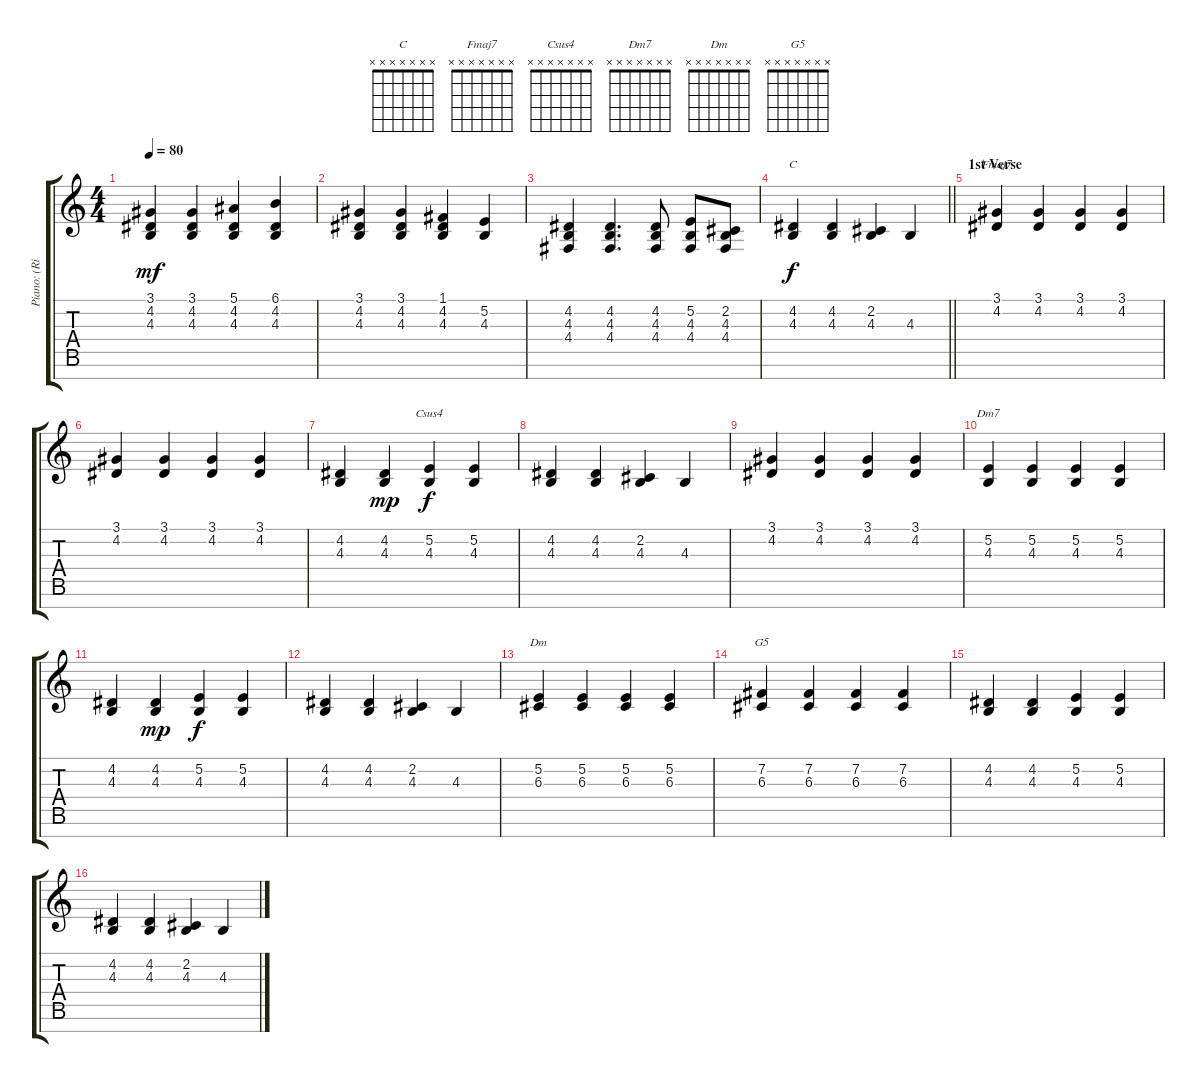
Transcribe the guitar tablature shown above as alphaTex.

\track ("Piano: (Right Hand)" "Piano: (Ri") {instrument acousticgrandpiano}
\staff {score tabs}
\tuning (F4 B3 G3 D3 A2 E2 B1) {hide}
\chord ("C" x x x x x x x)
\chord ("Fmaj7" x x x x x x x)
\chord ("Csus4" x x x x x x x)
\chord ("Dm7" x x x x x x x)
\chord ("Dm" x x x x x x x)
\chord ("G5" x x x x x x x)
\ts (4 4)
\tempo 80
\clef g2
\ks c
(3.1 4.2 4.3).4{dy mf} (3.1 4.2 4.3).4 (5.1 4.2 4.3).4 (6.1 4.2 4.3).4 |
(3.1 4.2 4.3).4 (3.1 4.2 4.3).4 (1.1 4.2 4.3).4 (5.2 4.3).4 |
(4.2 4.3 4.4).4 (4.2 4.3 4.4).4{d} (4.2 4.3 4.4).8 (5.2 4.3 4.4).8 (2.2 4.3 4.4).8 |
\barLineRight lightlight
(4.2 4.3).4{ch "C" dy f} (4.2 4.3).4 (2.2 4.3).4 4.3.4 |
\section ("" "1st Verse")
(3.1 4.2).4{ch "Fmaj7"} (3.1 4.2).4 (3.1 4.2).4 (3.1 4.2).4 |
(3.1 4.2).4 (3.1 4.2).4 (3.1 4.2).4 (3.1 4.2).4 |
(4.2 4.3).4 (4.2 4.3).4{dy mp} (5.2 4.3).4{ch "Csus4" dy f} (5.2 4.3).4 |
(4.2 4.3).4 (4.2 4.3).4 (2.2 4.3).4 4.3.4 |
(3.1 4.2).4 (3.1 4.2).4 (3.1 4.2).4 (3.1 4.2).4 |
(5.2 4.3).4{ch "Dm7"} (5.2 4.3).4 (5.2 4.3).4 (5.2 4.3).4 |
(4.2 4.3).4 (4.2 4.3).4{dy mp} (5.2 4.3).4{dy f} (5.2 4.3).4 |
(4.2 4.3).4 (4.2 4.3).4 (2.2 4.3).4 4.3.4 |
(5.2 6.3).4{ch "Dm"} (5.2 6.3).4 (5.2 6.3).4 (5.2 6.3).4 |
(7.2 6.3).4{ch "G5"} (7.2 6.3).4 (7.2 6.3).4 (7.2 6.3).4 |
(4.2 4.3).4 (4.2 4.3).4 (5.2 4.3).4 (5.2 4.3).4 |
(4.2 4.3).4 (4.2 4.3).4 (2.2 4.3).4 4.3.4
